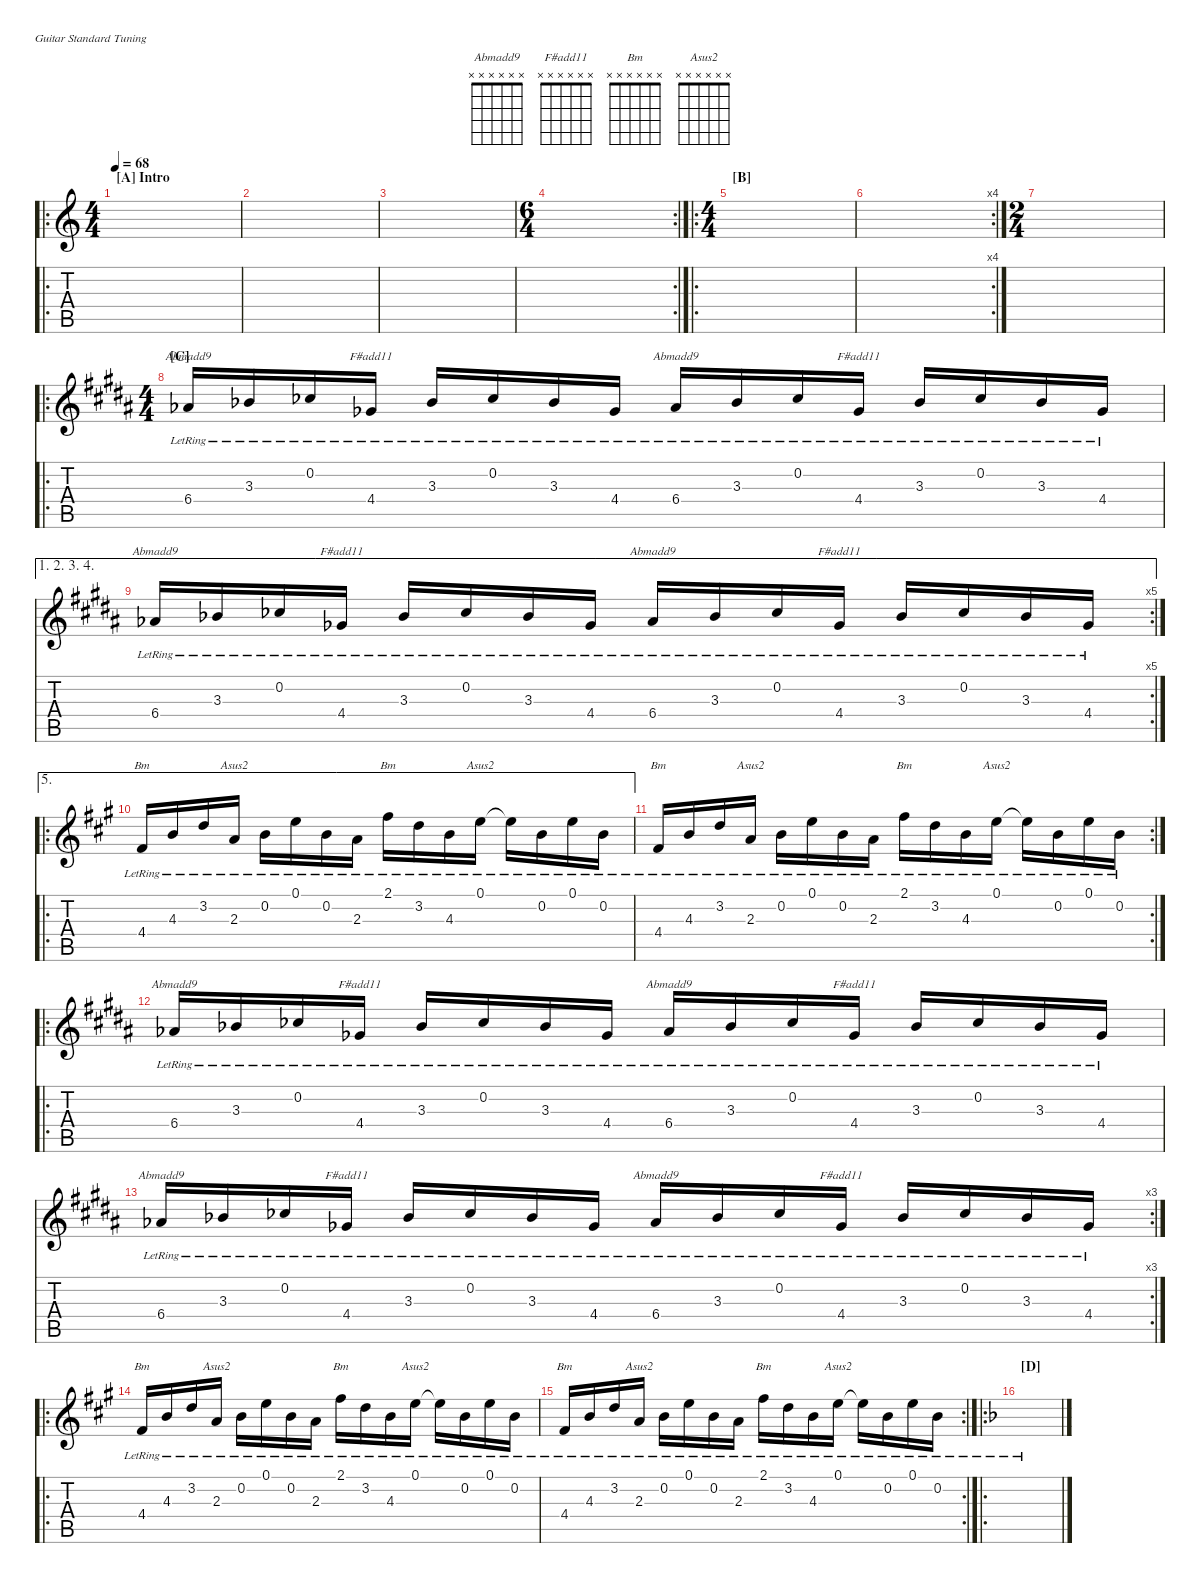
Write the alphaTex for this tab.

\defaultSystemsLayout 4
\hideDynamics
\bracketExtendMode nobrackets
\singleTrackTrackNamePolicy hidden
\multiTrackTrackNamePolicy hidden
\firstSystemTrackNameMode fullname
\otherSystemsTrackNameOrientation horizontal
\track ("Acous. Gtr." "Acous. Gtr") {mute instrument acousticguitarsteel}
\staff {score tabs}
\tuning (E4 B3 G3 D3 A2 E2)
\chord ("Abmadd9" x x x x x x)
\chord ("F#add11" x x x x x x)
\chord ("Bm" x x x x x x)
\chord ("Asus2" x x x x x x)
\ro
\ts (4 4)
\section ("A" "Intro")
\tempo 68
\clef g2
\ks aminor
|
|
|
\rc 2
\ts (6 4)
|
\ro
\ts (4 4)
\section ("B" " ")
|
\rc 4
|
\ts (2 4)
|
\ro
\ts (4 4)
\section ("C" " ")
\ks g#minor
6.4{lr acc b}.16{ch "Abmadd9" beam Up} 3.3{lr acc b}.16{beam Up} 0.2{lr acc b}.16{beam Up} 4.4{lr acc b}.16{ch "F#add11" beam Up} 3.3{lr acc b}.16{beam Up} 0.2{lr acc b}.16{beam Up} 3.3{lr acc b}.16{beam Up} 4.4{lr acc b}.16{beam Up} 6.4{lr acc b}.16{ch "Abmadd9" beam Up} 3.3{lr acc b}.16{beam Up} 0.2{lr acc b}.16{beam Up} 4.4{lr acc b}.16{ch "F#add11" beam Up} 3.3{lr acc b}.16{beam Up} 0.2{lr acc b}.16{beam Up} 3.3{lr acc b}.16{beam Up} 4.4{lr acc b}.16{beam Up} |
\ae (1 2 3 4)
\rc 5
6.4{lr acc b}.16{ch "Abmadd9" beam Up} 3.3{lr acc b}.16{beam Up} 0.2{lr acc b}.16{beam Up} 4.4{lr acc b}.16{ch "F#add11" beam Up} 3.3{lr acc b}.16{beam Up} 0.2{lr acc b}.16{beam Up} 3.3{lr acc b}.16{beam Up} 4.4{lr acc b}.16{beam Up} 6.4{lr acc b}.16{ch "Abmadd9" beam Up} 3.3{lr acc b}.16{beam Up} 0.2{lr acc b}.16{beam Up} 4.4{lr acc b}.16{ch "F#add11" beam Up} 3.3{lr acc b}.16{beam Up} 0.2{lr acc b}.16{beam Up} 3.3{lr acc b}.16{beam Up} 4.4{lr acc b}.16{beam Up} |
\ae 5
\ro
\ks f#minor
4.4{lr acc #}.16{ch "Bm" beam Up} 4.3{lr acc forcenatural}.16{beam Up} 3.2{lr acc forcenatural}.16{beam Up} 2.3{lr acc forcenatural}.16{ch "Asus2" beam Up} 0.2{lr acc forcenatural}.16{beam Down} 0.1{lr acc forcenatural}.16{beam Down} 0.2{lr acc forcenatural}.16{beam Down} 2.3{lr acc forcenatural}.16{beam Down} 2.1{lr acc #}.16{ch "Bm" beam Down} 3.2{lr acc forcenatural}.16{beam Down} 4.3{lr acc forcenatural}.16{beam Down} 0.1{lr acc forcenatural}.16{ch "Asus2" beam Down} 0.1{lr t acc forcenatural}.16{beam Down} 0.2{lr acc forcenatural}.16{beam Down} 0.1{lr acc forcenatural}.16{beam Down} 0.2{lr acc forcenatural}.16{beam Down} |
\rc 2
4.4{lr acc #}.16{ch "Bm" beam Up} 4.3{lr acc forcenatural}.16{beam Up} 3.2{lr acc forcenatural}.16{beam Up} 2.3{lr acc forcenatural}.16{ch "Asus2" beam Up} 0.2{lr acc forcenatural}.16{beam Down} 0.1{lr acc forcenatural}.16{beam Down} 0.2{lr acc forcenatural}.16{beam Down} 2.3{lr acc forcenatural}.16{beam Down} 2.1{lr acc #}.16{ch "Bm" beam Down} 3.2{lr acc forcenatural}.16{beam Down} 4.3{lr acc forcenatural}.16{beam Down} 0.1{lr acc forcenatural}.16{ch "Asus2" beam Down} 0.1{lr t acc forcenatural}.16{beam Down} 0.2{lr acc forcenatural}.16{beam Down} 0.1{lr acc forcenatural}.16{beam Down} 0.2{lr acc forcenatural}.16{beam Down} |
\ro
\ks g#minor
6.4{lr acc b}.16{ch "Abmadd9" beam Up} 3.3{lr acc b}.16{beam Up} 0.2{lr acc b}.16{beam Up} 4.4{lr acc b}.16{ch "F#add11" beam Up} 3.3{lr acc b}.16{beam Up} 0.2{lr acc b}.16{beam Up} 3.3{lr acc b}.16{beam Up} 4.4{lr acc b}.16{beam Up} 6.4{lr acc b}.16{ch "Abmadd9" beam Up} 3.3{lr acc b}.16{beam Up} 0.2{lr acc b}.16{beam Up} 4.4{lr acc b}.16{ch "F#add11" beam Up} 3.3{lr acc b}.16{beam Up} 0.2{lr acc b}.16{beam Up} 3.3{lr acc b}.16{beam Up} 4.4{lr acc b}.16{beam Up} |
\rc 3
6.4{lr acc b}.16{ch "Abmadd9" beam Up} 3.3{lr acc b}.16{beam Up} 0.2{lr acc b}.16{beam Up} 4.4{lr acc b}.16{ch "F#add11" beam Up} 3.3{lr acc b}.16{beam Up} 0.2{lr acc b}.16{beam Up} 3.3{lr acc b}.16{beam Up} 4.4{lr acc b}.16{beam Up} 6.4{lr acc b}.16{ch "Abmadd9" beam Up} 3.3{lr acc b}.16{beam Up} 0.2{lr acc b}.16{beam Up} 4.4{lr acc b}.16{ch "F#add11" beam Up} 3.3{lr acc b}.16{beam Up} 0.2{lr acc b}.16{beam Up} 3.3{lr acc b}.16{beam Up} 4.4{lr acc b}.16{beam Up} |
\ro
\ks f#minor
4.4{lr acc #}.16{ch "Bm" beam Up} 4.3{lr acc forcenatural}.16{beam Up} 3.2{lr acc forcenatural}.16{beam Up} 2.3{lr acc forcenatural}.16{ch "Asus2" beam Up} 0.2{lr acc forcenatural}.16{beam Down} 0.1{lr acc forcenatural}.16{beam Down} 0.2{lr acc forcenatural}.16{beam Down} 2.3{lr acc forcenatural}.16{beam Down} 2.1{lr acc #}.16{ch "Bm" beam Down} 3.2{lr acc forcenatural}.16{beam Down} 4.3{lr acc forcenatural}.16{beam Down} 0.1{lr acc forcenatural}.16{ch "Asus2" beam Down} 0.1{lr t acc forcenatural}.16{beam Down} 0.2{lr acc forcenatural}.16{beam Down} 0.1{lr acc forcenatural}.16{beam Down} 0.2{lr acc forcenatural}.16{beam Down} |
\rc 2
4.4{lr acc #}.16{ch "Bm" beam Up} 4.3{lr acc forcenatural}.16{beam Up} 3.2{lr acc forcenatural}.16{beam Up} 2.3{lr acc forcenatural}.16{ch "Asus2" beam Up} 0.2{lr acc forcenatural}.16{beam Down} 0.1{lr acc forcenatural}.16{beam Down} 0.2{lr acc forcenatural}.16{beam Down} 2.3{lr acc forcenatural}.16{beam Down} 2.1{lr acc #}.16{ch "Bm" beam Down} 3.2{lr acc forcenatural}.16{beam Down} 4.3{lr acc forcenatural}.16{beam Down} 0.1{lr acc forcenatural}.16{ch "Asus2" beam Down} 0.1{lr t acc forcenatural}.16{beam Down} 0.2{lr acc forcenatural}.16{beam Down} 0.1{lr acc forcenatural}.16{beam Down} 0.2{lr acc forcenatural}.16{beam Down} |
\ro
\section ("D" " ")
\ks dminor
